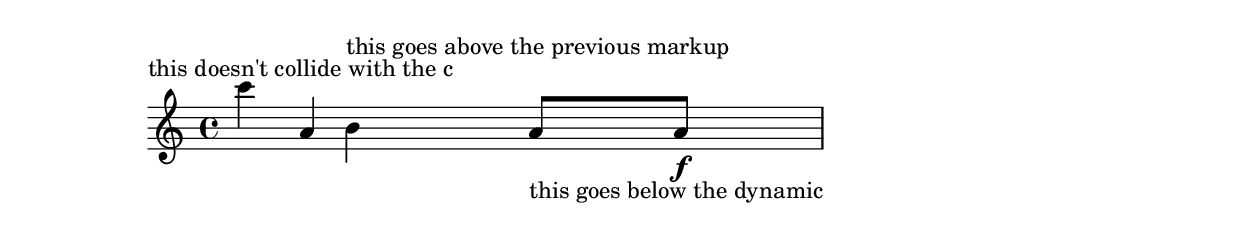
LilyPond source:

\header {
  texidoc = "Grobs that have outside-staff-priority set are positioned
using a skyline algorithm so that they don't collide with other objects."
}

\layout {ragged-right = ##t}

\version "2.12.0"
\relative c''' {
  \override TextScript #'outside-staff-priority = #2
  \override DynamicLineSpanner #'outside-staff-priority = #1
  c
  \once \override TextScript #'self-alignment-X = #CENTER
  a,^"this doesn't collide with the c"
  b^"this goes above the previous markup"
  a8_"this goes below the dynamic"
  a\f
}
